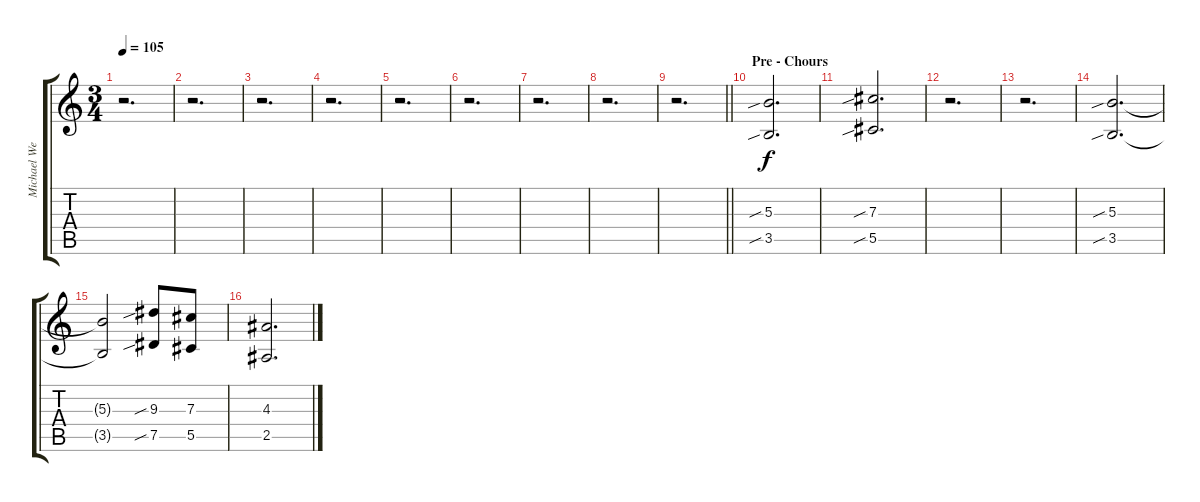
\track ("Michael Weikath" "Michael We") {instrument distortionguitar}
\staff {score tabs}
\tuning (Eb4 Bb3 Gb3 Db3 Ab2 Eb2) {hide}
\ts (3 4)
\tempo 105
\clef g2
\ks c
r.2{d dy f} |
r.2{d} |
r.2{d} |
r.2{d} |
r.2{d} |
r.2{d} |
r.2{d} |
r.2{d} |
\barLineRight lightlight
r.2{d volume 12 instrument overdrivenguitar} |
\section ("" "Pre - Chours")
(5.3{sib} 3.5{sib}).2{d} |
(7.3{sib} 5.5{sib}).2{d} |
r.2{d} |
r.2{d} |
(5.3{sib} 3.5{sib}).2{d volume 12} |
(5.3{t} 3.5{t}).2 (9.3{sib} 7.5{sib}).8 (7.3 5.5).8 |
(4.3 2.5).2{d}
